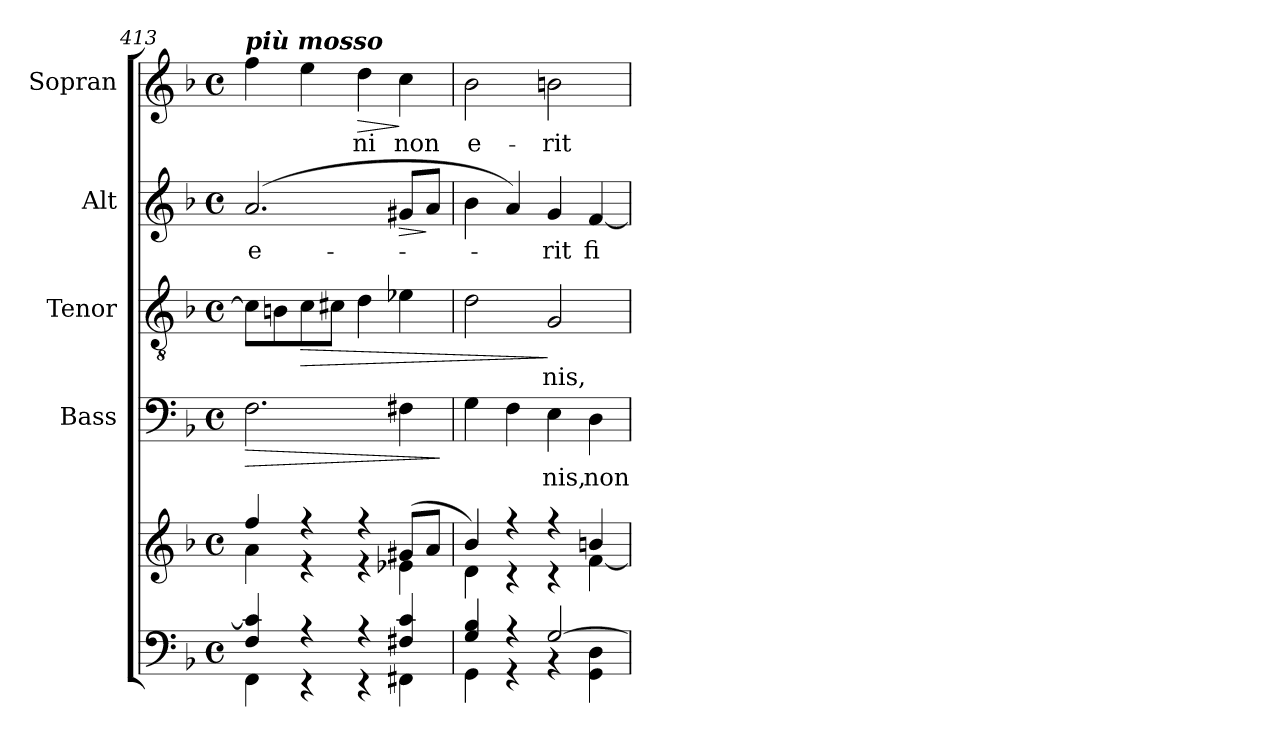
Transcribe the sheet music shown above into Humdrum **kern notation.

**kern	**kern	**kern	**text	**dynam	**kern	**text	**dynam	**kern	**text	**dynam	**kern	**text	**dynam
*part5	*part5	*part4	*part4	*part4	*part3	*part3	*part3	*part2	*part2	*part2	*part1	*part1	*part1
*staff6	*staff5	*staff4	*staff4	*staff4	*staff3	*staff3	*staff3	*staff2	*staff2	*staff2	*staff1	*staff1	*staff1
*	*	*I"Bass	*	*	*I"Tenor	*	*	*I"Alt	*	*	*I"Sopran	*	*
*	*	*I'B.	*	*	*I'T.	*	*	*I'A.	*	*	*I'S.	*	*
*clefF4	*clefG2	*clefF4	*	*	*clefGv2	*	*	*clefG2	*	*	*clefG2	*	*
*k[b-]	*k[b-]	*k[b-]	*	*	*k[b-]	*	*	*k[b-]	*	*	*k[b-]	*	*
*F:	*F:	*F:	*	*	*F:	*	*	*F:	*	*	*F:	*	*
*M4/4	*M4/4	*M4/4	*	*	*M4/4	*	*	*M4/4	*	*	*M4/4	*	*
*met(c)	*met(c)	*met(c)	*	*	*met(c)	*	*	*met(c)	*	*	*met(c)	*	*
=413	=413	=413	=413	=413	=413	=413	=413	=413	=413	=413	=413	=413	=413
*^	*^	*	*	*	*	*	*	*	*	*	*	*	*
!	!	!	!	!	!	!	!	!	!	!	!	!	!LO:TX:a:Bi:t=più mosso	!	!
!	!	!	!	!	!	!LO:HP:b	!	!	!	!	!LO:LY:b	!	!	!	!
4F/ 4c/]	4FF\	4ff/	4a\	2.F\	.	>	8c\L]	.	.	(2.a/	e-	.	4ff\	.	.
.	.	.	.	.	.	.	8Bn\	.	.	.	.	.	.	.	.
!	!	!	!	!	!	!	!	!	!LO:HP:b	!	!	!	!	!	!
4r	4r	4r	4r	.	.	.	8c\	.	>	.	.	.	4ee\	.	.
.	.	.	.	.	.	.	8c#X\J	.	.	.	.	.	.	.	.
!	!	!	!	!	!	!	!	!	!	!	!	!	!	!LO:LY:b	!LO:HP:b
4r	4r	4r	4r	.	.	.	4d\	.	.	.	.	.	4dd\	-ni	>
!	!	!	!	!	!	!	!	!	!	!	!	!LO:HP:b	!	!LO:LY:b	!
4F#X/ 4c/	4FF#X\	(>8g#X/L	4e-X\	4F#X\	.	.	4e-X\	.	.	8g#X/L	.	>	4cc\	non	]
.	.	8a/J	.	.	.	.	.	.	.	8a/J	.	]	.	.	.
*v	*v	*	*	*	*	*	*	*	*	*	*	*	*	*	*
*	*v	*v	*	*	*	*	*	*	*	*	*	*	*	*
.	.	.	.	]	.	.	.	.	.	.	.	.	.
=414	=414	=414	=414	=414	=414	=414	=414	=414	=414	=414	=414	=414	=414
*^	*^	*	*	*	*	*	*	*	*	*	*	*	*
!	!	!	!	!	!	!	!	!	!	!	!	!	!	!LO:LY:b	!
4G/ 4B-/	4GG\	4b-/)	4d\	4G\	.	.	2d\	.	.	4b-\	.	.	2b-\	e-	.
4r	4r	4r	4r	4F\	.	.	.	.	.	4a/)	.	.	.	.	.
!	!	!	!	!	!LO:LY:b	!	!	!LO:LY:b	!	!	!LO:LY:b	!	!	!LO:LY:b	!
[>2G/	4rBB	4r	4r	4E\	-nis,	.	2G/	-nis,	]	4g/	-rit	.	2bn\	-rit	.
!	!	!	!	!	!LO:LY:b	!	!	!	!	!	!LO:LY:b	!	!	!	!
.	4GG\ 4D\	4bn/	[<4f\	4D\	non	.	.	.	.	[4f/	fi-	.	.	.	.
*v	*v	*	*	*	*	*	*	*	*	*	*	*	*	*	*
*	*v	*v	*	*	*	*	*	*	*	*	*	*	*	*
=	=	=	=	=	=	=	=	=	=	=	=	=	=
*-	*-	*-	*-	*-	*-	*-	*-	*-	*-	*-	*-	*-	*-
